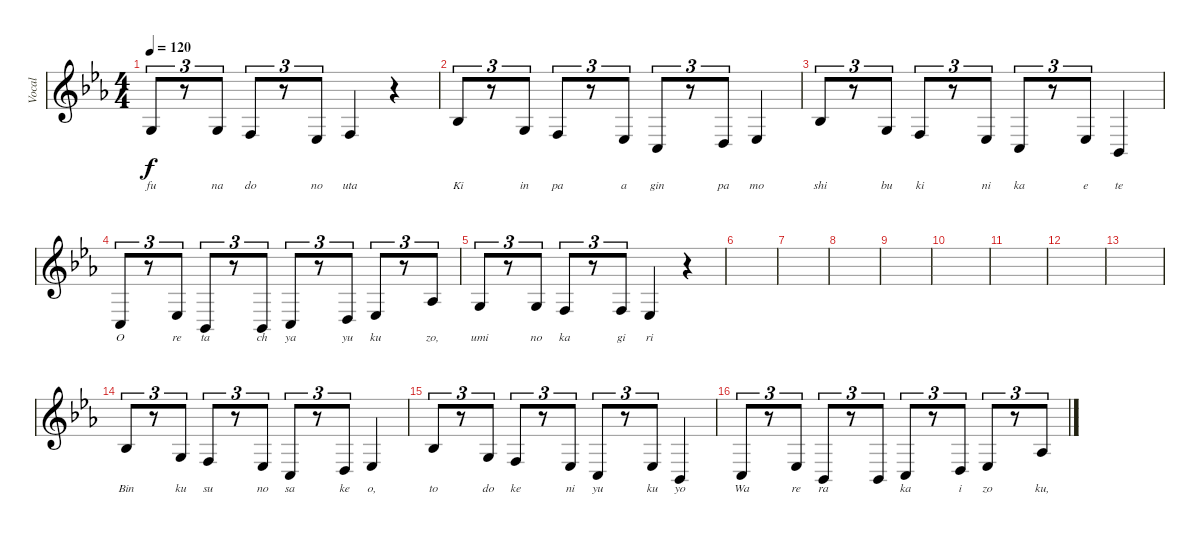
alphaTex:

\track ("Vocal" "Vocal") {instrument violin}
\staff {score}
\tuning (E4 B3 G3 D3 A2 E2) {hide}
\ts (4 4)
\tempo 120
\clef g2
\ks eb
0.3.8{tu (3 2) lyrics (0 "fu") lyrics (1 "") lyrics (2 "") lyrics (3 "") lyrics (4 "") dy f} r.8{tu (3 2)} 0.3.8{tu (3 2) lyrics (0 "na") lyrics (1 "") lyrics (2 "") lyrics (3 "") lyrics (4 "")} 3.4.8{tu (3 2) lyrics (0 "do") lyrics (1 "") lyrics (2 "") lyrics (3 "") lyrics (4 "")} r.8{tu (3 2)} 1.4.8{tu (3 2) lyrics (0 "no") lyrics (1 "") lyrics (2 "") lyrics (3 "") lyrics (4 "")} 3.4.4{lyrics (0 "uta") lyrics (1 "") lyrics (2 "") lyrics (3 "") lyrics (4 "")} r.4 |
3.3.8{tu (3 2) lyrics (0 "Ki") lyrics (1 "") lyrics (2 "") lyrics (3 "") lyrics (4 "")} r.8{tu (3 2)} 0.3.8{tu (3 2) lyrics (0 "in") lyrics (1 "") lyrics (2 "") lyrics (3 "") lyrics (4 "")} 3.4.8{tu (3 2) lyrics (0 "pa") lyrics (1 "") lyrics (2 "") lyrics (3 "") lyrics (4 "")} r.8{tu (3 2)} 1.4.8{tu (3 2) lyrics (0 "a") lyrics (1 "") lyrics (2 "") lyrics (3 "") lyrics (4 "")} 3.5.8{tu (3 2) lyrics (0 "gin") lyrics (1 "") lyrics (2 "") lyrics (3 "") lyrics (4 "")} r.8{tu (3 2)} 0.4.8{tu (3 2) lyrics (0 "pa") lyrics (1 "") lyrics (2 "") lyrics (3 "") lyrics (4 "")} 1.4.4{lyrics (0 "mo") lyrics (1 "") lyrics (2 "") lyrics (3 "") lyrics (4 "")} |
3.3.8{tu (3 2) lyrics (0 "shi") lyrics (1 "") lyrics (2 "") lyrics (3 "") lyrics (4 "")} r.8{tu (3 2)} 0.3.8{tu (3 2) lyrics (0 "bu") lyrics (1 "") lyrics (2 "") lyrics (3 "") lyrics (4 "")} 3.4.8{tu (3 2) lyrics (0 "ki") lyrics (1 "") lyrics (2 "") lyrics (3 "") lyrics (4 "")} r.8{tu (3 2)} 1.4.8{tu (3 2) lyrics (0 "ni") lyrics (1 "") lyrics (2 "") lyrics (3 "") lyrics (4 "")} 3.5.8{tu (3 2) lyrics (0 "ka") lyrics (1 "") lyrics (2 "") lyrics (3 "") lyrics (4 "")} r.8{tu (3 2)} 1.4.8{tu (3 2) lyrics (0 "e") lyrics (1 "") lyrics (2 "") lyrics (3 "") lyrics (4 "")} 1.5.4{lyrics (0 "te") lyrics (1 "") lyrics (2 "") lyrics (3 "") lyrics (4 "")} |
3.5.8{tu (3 2) lyrics (0 "O") lyrics (1 "") lyrics (2 "") lyrics (3 "") lyrics (4 "")} r.8{tu (3 2)} 1.4.8{tu (3 2) lyrics (0 "re") lyrics (1 "") lyrics (2 "") lyrics (3 "") lyrics (4 "")} 1.5.8{tu (3 2) lyrics (0 "ta") lyrics (1 "") lyrics (2 "") lyrics (3 "") lyrics (4 "")} r.8{tu (3 2)} 1.5.8{tu (3 2) lyrics (0 "ch") lyrics (1 "") lyrics (2 "") lyrics (3 "") lyrics (4 "")} 3.5.8{tu (3 2) lyrics (0 "ya") lyrics (1 "") lyrics (2 "") lyrics (3 "") lyrics (4 "")} r.8{tu (3 2)} 0.4.8{tu (3 2) lyrics (0 "yu") lyrics (1 "") lyrics (2 "") lyrics (3 "") lyrics (4 "")} 1.4.8{tu (3 2) lyrics (0 "ku") lyrics (1 "") lyrics (2 "") lyrics (3 "") lyrics (4 "")} r.8{tu (3 2)} 1.3.8{tu (3 2) lyrics (0 "zo,") lyrics (1 "") lyrics (2 "") lyrics (3 "") lyrics (4 "")} |
0.3.8{tu (3 2) lyrics (0 "umi") lyrics (1 "") lyrics (2 "") lyrics (3 "") lyrics (4 "")} r.8{tu (3 2)} 0.3.8{tu (3 2) lyrics (0 "no") lyrics (1 "") lyrics (2 "") lyrics (3 "") lyrics (4 "")} 3.4.8{tu (3 2) lyrics (0 "ka") lyrics (1 "") lyrics (2 "") lyrics (3 "") lyrics (4 "")} r.8{tu (3 2)} 3.4.8{tu (3 2) lyrics (0 "gi") lyrics (1 "") lyrics (2 "") lyrics (3 "") lyrics (4 "")} 1.4.4{lyrics (0 "ri") lyrics (1 "") lyrics (2 "") lyrics (3 "") lyrics (4 "")} r.4 |
|
|
|
|
|
|
|
|
3.3.8{tu (3 2) lyrics (0 "Bin") lyrics (1 "") lyrics (2 "") lyrics (3 "") lyrics (4 "")} r.8{tu (3 2)} 0.3.8{tu (3 2) lyrics (0 "ku") lyrics (1 "") lyrics (2 "") lyrics (3 "") lyrics (4 "")} 3.4.8{tu (3 2) lyrics (0 "su") lyrics (1 "") lyrics (2 "") lyrics (3 "") lyrics (4 "")} r.8{tu (3 2)} 1.4.8{tu (3 2) lyrics (0 "no") lyrics (1 "") lyrics (2 "") lyrics (3 "") lyrics (4 "")} 3.5.8{tu (3 2) lyrics (0 "sa") lyrics (1 "") lyrics (2 "") lyrics (3 "") lyrics (4 "")} r.8{tu (3 2)} 0.4.8{tu (3 2) lyrics (0 "ke") lyrics (1 "") lyrics (2 "") lyrics (3 "") lyrics (4 "")} 1.4.4{lyrics (0 "o,") lyrics (1 "") lyrics (2 "") lyrics (3 "") lyrics (4 "")} |
3.3.8{tu (3 2) lyrics (0 "to") lyrics (1 "") lyrics (2 "") lyrics (3 "") lyrics (4 "")} r.8{tu (3 2)} 0.3.8{tu (3 2) lyrics (0 "do") lyrics (1 "") lyrics (2 "") lyrics (3 "") lyrics (4 "")} 3.4.8{tu (3 2) lyrics (0 "ke") lyrics (1 "") lyrics (2 "") lyrics (3 "") lyrics (4 "")} r.8{tu (3 2)} 1.4.8{tu (3 2) lyrics (0 "ni") lyrics (1 "") lyrics (2 "") lyrics (3 "") lyrics (4 "")} 3.5.8{tu (3 2) lyrics (0 "yu") lyrics (1 "") lyrics (2 "") lyrics (3 "") lyrics (4 "")} r.8{tu (3 2)} 1.4.8{tu (3 2) lyrics (0 "ku") lyrics (1 "") lyrics (2 "") lyrics (3 "") lyrics (4 "")} 1.5.4{lyrics (0 "yo") lyrics (1 "") lyrics (2 "") lyrics (3 "") lyrics (4 "")} |
3.5.8{tu (3 2) lyrics (0 "Wa") lyrics (1 "") lyrics (2 "") lyrics (3 "") lyrics (4 "")} r.8{tu (3 2)} 1.4.8{tu (3 2) lyrics (0 "re") lyrics (1 "") lyrics (2 "") lyrics (3 "") lyrics (4 "")} 1.5.8{tu (3 2) lyrics (0 "ra") lyrics (1 "") lyrics (2 "") lyrics (3 "") lyrics (4 "")} r.8{tu (3 2)} 1.5.8{tu (3 2) lyrics (0 "") lyrics (1 "") lyrics (2 "") lyrics (3 "") lyrics (4 "")} 3.5.8{tu (3 2) lyrics (0 "ka") lyrics (1 "") lyrics (2 "") lyrics (3 "") lyrics (4 "")} r.8{tu (3 2)} 0.4.8{tu (3 2) lyrics (0 "i") lyrics (1 "") lyrics (2 "") lyrics (3 "") lyrics (4 "")} 1.4.8{tu (3 2) lyrics (0 "zo") lyrics (1 "") lyrics (2 "") lyrics (3 "") lyrics (4 "")} r.8{tu (3 2)} 1.3.8{tu (3 2) lyrics (0 "ku,") lyrics (1 "") lyrics (2 "") lyrics (3 "") lyrics (4 "")}
